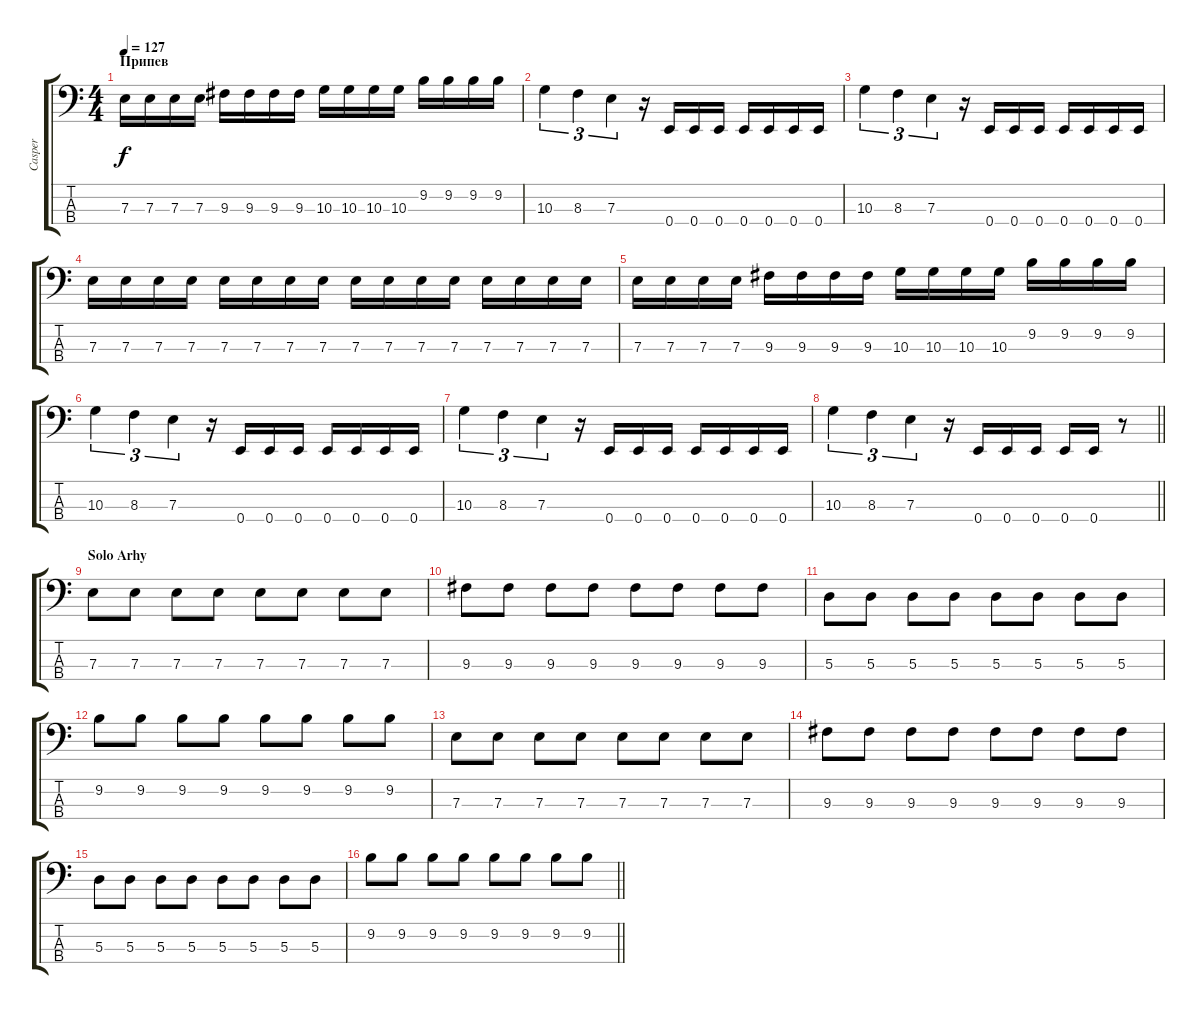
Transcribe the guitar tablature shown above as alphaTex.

\track ("Casper" "Casper") {instrument electricbasspick}
\staff {score tabs}
\tuning (G2 D2 A1 E1) {hide}
\ts (4 4)
\section ("" "Припев")
\tempo 127
\clef f4
\ks c
7.3.16{dy f} 7.3.16 7.3.16 7.3.16 9.3.16 9.3.16 9.3.16 9.3.16 10.3.16 10.3.16 10.3.16 10.3.16 9.2.16 9.2.16 9.2.16 9.2.16 |
10.3.4{tu (3 2)} 8.3.4{tu (3 2)} 7.3.4{tu (3 2)} r.16 0.4.16 0.4.16 0.4.16 0.4.16 0.4.16 0.4.16 0.4.16 |
10.3.4{tu (3 2)} 8.3.4{tu (3 2)} 7.3.4{tu (3 2)} r.16 0.4.16 0.4.16 0.4.16 0.4.16 0.4.16 0.4.16 0.4.16 |
7.3.16 7.3.16 7.3.16 7.3.16 7.3.16 7.3.16 7.3.16 7.3.16 7.3.16 7.3.16 7.3.16 7.3.16 7.3.16 7.3.16 7.3.16 7.3.16 |
7.3.16 7.3.16 7.3.16 7.3.16 9.3.16 9.3.16 9.3.16 9.3.16 10.3.16 10.3.16 10.3.16 10.3.16 9.2.16 9.2.16 9.2.16 9.2.16 |
10.3.4{tu (3 2)} 8.3.4{tu (3 2)} 7.3.4{tu (3 2)} r.16 0.4.16 0.4.16 0.4.16 0.4.16 0.4.16 0.4.16 0.4.16 |
10.3.4{tu (3 2)} 8.3.4{tu (3 2)} 7.3.4{tu (3 2)} r.16 0.4.16 0.4.16 0.4.16 0.4.16 0.4.16 0.4.16 0.4.16 |
\barLineRight lightlight
10.3.4{tu (3 2)} 8.3.4{tu (3 2)} 7.3.4{tu (3 2)} r.16 0.4.16 0.4.16 0.4.16 0.4.16 0.4.16 r.8 |
\section ("" "Solo Arhy")
7.3.8 7.3.8 7.3.8 7.3.8 7.3.8 7.3.8 7.3.8 7.3.8 |
9.3.8 9.3.8 9.3.8 9.3.8 9.3.8 9.3.8 9.3.8 9.3.8 |
5.3.8 5.3.8 5.3.8 5.3.8 5.3.8 5.3.8 5.3.8 5.3.8 |
9.2.8 9.2.8 9.2.8 9.2.8 9.2.8 9.2.8 9.2.8 9.2.8 |
7.3.8 7.3.8 7.3.8 7.3.8 7.3.8 7.3.8 7.3.8 7.3.8 |
9.3.8 9.3.8 9.3.8 9.3.8 9.3.8 9.3.8 9.3.8 9.3.8 |
5.3.8 5.3.8 5.3.8 5.3.8 5.3.8 5.3.8 5.3.8 5.3.8 |
\barLineRight lightlight
9.2.8 9.2.8 9.2.8 9.2.8 9.2.8 9.2.8 9.2.8 9.2.8
